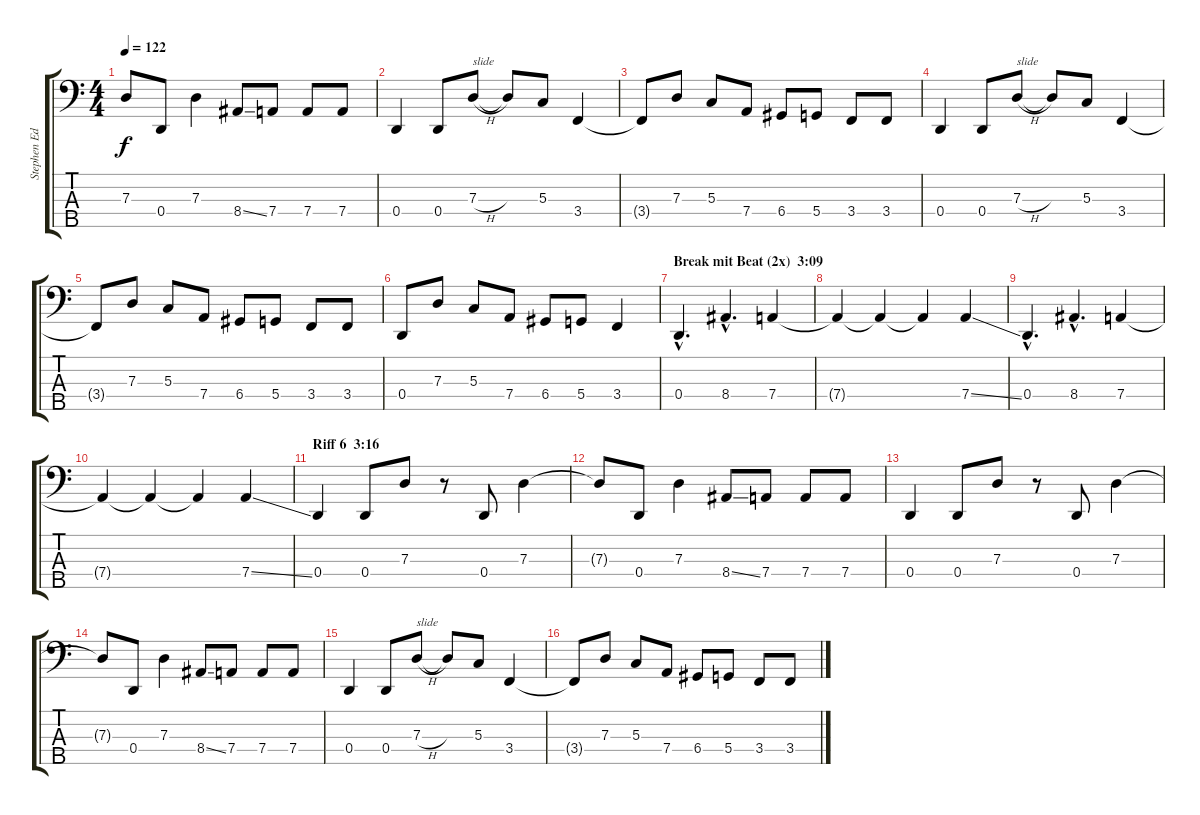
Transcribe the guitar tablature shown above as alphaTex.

\track ("Stephen Edmondson" "Stephen Ed") {instrument electricbasspick}
\staff {score tabs}
\tuning (F2 C2 G1 D1 A0) {hide}
\ts (4 4)
\tempo 122
\clef f4
\ks c
7.3{t}.8{dy f} 0.4.8 7.3.4 8.4{ss}.8 7.4.8 7.4.8 7.4.8 |
0.4.4 0.4.8 7.3{h}.8{txt "slide"} 7.3{t}.8 5.3.8 3.4.4 |
3.4{t}.8 7.3.8 5.3.8 7.4.8 6.4.8 5.4.8 3.4.8 3.4.8 |
0.4.4 0.4.8 7.3{h}.8{txt "slide"} 7.3{t}.8 5.3.8 3.4.4 |
3.4{t}.8 7.3.8 5.3.8 7.4.8 6.4.8 5.4.8 3.4.8 3.4.8 |
0.4.8 7.3.8 5.3.8 7.4.8 6.4.8 5.4.8 3.4.4 |
\section ("" "Break mit Beat (2x)  3:09")
0.4{hac}.4{d} 8.4{hac}.4{d} 7.4.4 |
7.4{t}.4 7.4{t}.4 7.4{t}.4 7.4{ss}.4 |
0.4{hac}.4{d} 8.4{hac}.4{d} 7.4.4 |
7.4{t}.4 7.4{t}.4 7.4{t}.4 7.4{ss}.4 |
\section ("" "Riff 6  3:16")
0.4.4 0.4.8 7.3.8 r.8 0.4.8 7.3.4 |
7.3{t}.8 0.4.8 7.3.4 8.4{ss}.8 7.4.8 7.4.8 7.4.8 |
0.4.4 0.4.8 7.3.8 r.8 0.4.8 7.3.4 |
7.3{t}.8 0.4.8 7.3.4 8.4{ss}.8 7.4.8 7.4.8 7.4.8 |
0.4.4 0.4.8 7.3{h}.8{txt "slide"} 7.3{t}.8 5.3.8 3.4.4 |
3.4{t}.8 7.3.8 5.3.8 7.4.8 6.4.8 5.4.8 3.4.8 3.4.8
